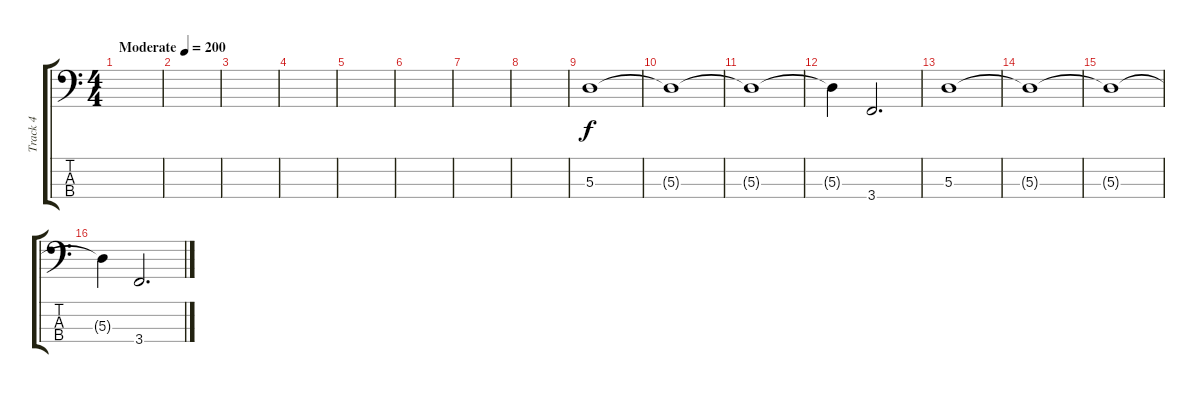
\track ("Track 4" "Track 4") {instrument electricbasspick}
\staff {score tabs}
\tuning (G2 D2 A1 D1) {hide}
\ts (4 4)
\tempo (200 "Moderate")
\clef f4
\ks c
|
|
|
|
|
|
|
|
5.3.1 |
5.3{t}.1 |
5.3{t}.1 |
5.3{t}.4 3.4.2{d} |
5.3.1 |
5.3{t}.1 |
5.3{t}.1 |
5.3{t}.4 3.4.2{d}
